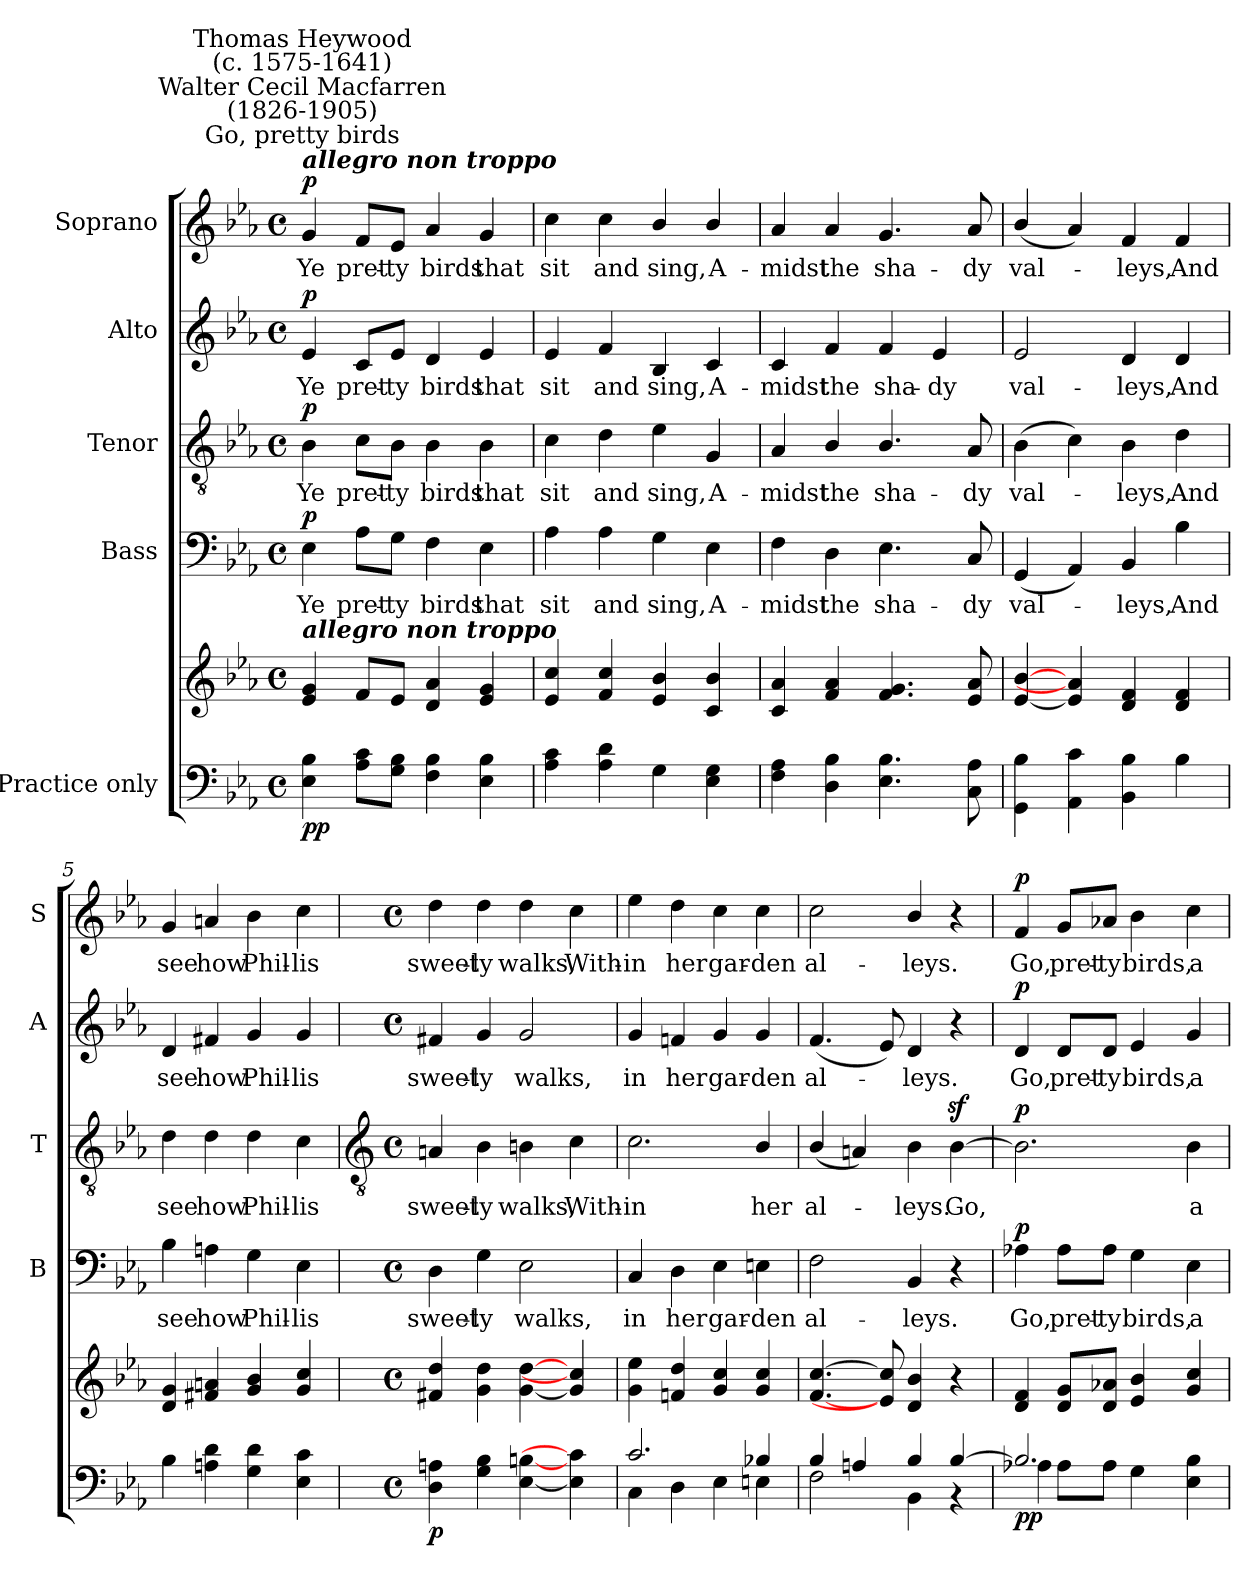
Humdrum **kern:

**kern	**kern	**dynam	**kern	**text	**dynam	**kern	**text	**dynam	**kern	**text	**dynam	**kern	**text	**dynam
*part5	*part5	*part5	*part4	*part4	*part4	*part3	*part3	*part3	*part2	*part2	*part2	*part1	*part1	*part1
*staff6	*staff5	*staff5/6	*staff4	*staff4	*staff4	*staff3	*staff3	*staff3	*staff2	*staff2	*staff2	*staff1	*staff1	*staff1
*I"Practice only	*	*	*I"Bass	*	*	*I"Tenor	*	*	*I"Alto	*	*	*I"Soprano	*	*
*	*	*	*I'B	*	*	*I'T	*	*	*I'A	*	*	*I'S	*	*
*clefF4	*clefG2	*	*clefF4	*	*	*clefGv2	*	*	*clefG2	*	*	*clefG2	*	*
*k[b-e-a-]	*k[b-e-a-]	*	*k[b-e-a-]	*	*	*k[b-e-a-]	*	*	*k[b-e-a-]	*	*	*k[b-e-a-]	*	*
*E-:	*E-:	*	*E-:	*	*	*E-:	*	*	*E-:	*	*	*E-:	*	*
*M4/4	*M4/4	*	*M4/4	*	*	*M4/4	*	*	*M4/4	*	*	*M4/4	*	*
*met(c)	*met(c)	*	*met(c)	*	*	*met(c)	*	*	*met(c)	*	*	*met(c)	*	*
*MM132	*MM132	*	*MM132	*	*	*MM132	*	*	*MM132	*	*	*MM132	*	*
=1	=1	=1	=1	=1	=1	=1	=1	=1	=1	=1	=1	=1	=1	=1
!	!	!	!	!	!	!	!	!	!	!	!	!LO:TX:a:Bi:t=allegro non troppo	!	!
!	!	!	!	!	!	!	!	!	!	!	!	!LO:TX:a:cj:t=Go, pretty birds	!	!
!	!	!	!	!	!	!	!	!	!	!	!	!LO:TX:a:cj:t=Walter Cecil Macfarren\n(1826-1905)	!	!
!	!	!	!	!	!	!	!	!	!	!	!	!LO:TX:a:cj:t=Thomas Heywood\n(c. 1575-1641)	!	!
!	!LO:TX:a:Bi:t=allegro non troppo	!	!	!	!	!	!	!	!	!	!	!	!	!
!	!	!LO:DY:b=2	!	!LO:LY:b	!	!	!LO:LY:b	!	!	!LO:LY:b	!	!	!LO:LY:b	!
!	!	!LO:DY:n=1:b	!	!	!LO:DY:b	!	!	!LO:DY:b	!	!	!LO:DY:b	!	!	!LO:DY:b
4E- 4B-	4e-/ 4g/	p p	4E-	Ye	p	4B-	Ye	p	4e-	Ye	p	4g/	Ye	p
!	!	!	!	!LO:LY:b	!	!	!LO:LY:b	!	!	!LO:LY:b	!	!	!LO:LY:b	!
8A- 8cL	8fL	.	8A-\L	pret-	.	8c\L	pret-	.	8c/L	pret-	.	8f/L	pret-	.
!	!	!	!	!LO:LY:b	!	!	!LO:LY:b	!	!	!LO:LY:b	!	!	!LO:LY:b	!
8G 8B-J	8e-J	.	8G\J	-ty	.	8B-\J	-ty	.	8e-/J	-ty	.	8e-/J	-ty	.
!	!	!	!	!LO:LY:b	!	!	!LO:LY:b	!	!	!LO:LY:b	!	!	!LO:LY:b	!
4F 4B-	4d 4a-	.	4F	birds	.	4B-	birds	.	4d	birds	.	4a-	birds	.
!	!	!	!	!LO:LY:b	!	!	!LO:LY:b	!	!	!LO:LY:b	!	!	!LO:LY:b	!
4E- 4B-	4e- 4g	.	4E-	that	.	4B-	that	.	4e-	that	.	4g	that	.
=2	=2	=2	=2	=2	=2	=2	=2	=2	=2	=2	=2	=2	=2	=2
!	!	!	!	!LO:LY:b	!	!	!LO:LY:b	!	!	!LO:LY:b	!	!	!LO:LY:b	!
4A- 4c	4e- 4cc	.	4A-	sit	.	4c	sit	.	4e-	sit	.	4cc	sit	.
!	!	!	!	!LO:LY:b	!	!	!LO:LY:b	!	!	!LO:LY:b	!	!	!LO:LY:b	!
4A- 4d	4f 4cc	.	4A-	and	.	4d	and	.	4f	and	.	4cc	and	.
!	!	!	!	!LO:LY:b	!	!	!LO:LY:b	!	!	!LO:LY:b	!	!	!LO:LY:b	!
4G	4e-/ 4b-/	.	4G	sing,	.	4e-	sing,	.	4B-	sing,	.	4b-/	sing,	.
!	!	!	!	!LO:LY:b	!	!	!LO:LY:b	!	!	!LO:LY:b	!	!	!LO:LY:b	!
4E- 4G	4c/ 4b-/	.	4E-	A-	.	4G	A-	.	4c	A-	.	4b-/	A-	.
=3	=3	=3	=3	=3	=3	=3	=3	=3	=3	=3	=3	=3	=3	=3
!	!	!	!	!LO:LY:b	!	!	!LO:LY:b	!	!	!LO:LY:b	!	!	!LO:LY:b	!
4F 4A-	4c 4a-	.	4F	-midst	.	4A-	-midst	.	4c	-midst	.	4a-	-midst	.
!	!	!	!	!LO:LY:b	!	!	!LO:LY:b	!	!	!LO:LY:b	!	!	!LO:LY:b	!
4D 4B-	4f 4a-	.	4D	the	.	4B-/	the	.	4f	the	.	4a-	the	.
!	!	!	!	!LO:LY:b	!	!	!LO:LY:b	!	!	!LO:LY:b	!	!	!LO:LY:b	!
4.E- 4.B-	4.f 4.g	.	4.E-	sha-	.	4.B-/	sha-	.	4f	sha-	.	4.g	sha-	.
!	!	!	!	!	!	!	!	!	!	!LO:LY:b	!	!	!	!
.	.	.	.	.	.	.	.	.	4e-	-dy	.	.	.	.
!	!	!	!	!LO:LY:b	!	!	!LO:LY:b	!	!	!	!	!	!LO:LY:b	!
8C 8A-	8e- 8a-	.	8C	-dy	.	8A-	-dy	.	.	.	.	8a-	-dy	.
=4	=4	=4	=4	=4	=4	=4	=4	=4	=4	=4	=4	=4	=4	=4
!	!	!	!	!LO:LY:b	!	!	!LO:LY:b	!	!	!LO:LY:b	!	!	!LO:LY:b	!
4GG 4B-	[4e-/ [4b-/	.	(<4GG	val-	.	(>4B-	val-	.	2e-	val-	.	(<4b-/	val-	.
4AA- 4c	4e-] 4a-]	.	4AA-)	.	.	4c)	.	.	.	.	.	4a-)	.	.
!	!	!	!	!LO:LY:b	!	!	!LO:LY:b	!	!	!LO:LY:b	!	!	!LO:LY:b	!
4BB- 4B-	4d 4f	.	4BB-	leys,	.	4B-	leys,	.	4d	-leys,	.	4f	leys,	.
!	!	!	!	!LO:LY:b	!	!	!LO:LY:b	!	!	!LO:LY:b	!	!	!LO:LY:b	!
4B-	4d 4f	.	4B-	And	.	4d	And	.	4d	And	.	4f	And	.
=5	=5	=5	=5	=5	=5	=5	=5	=5	=5	=5	=5	=5	=5	=5
!	!	!	!	!LO:LY:b	!	!	!LO:LY:b	!	!	!LO:LY:b	!	!	!LO:LY:b	!
4B-	4d 4g	.	4B-	see	.	4d	see	.	4d	see	.	4g	see	.
!	!	!	!	!LO:LY:b	!	!	!LO:LY:b	!	!	!LO:LY:b	!	!	!LO:LY:b	!
4An 4d	4f#X 4an	.	4An	how	.	4d	how	.	4f#X	how	.	4an	how	.
!	!	!	!	!LO:LY:b	!	!	!LO:LY:b	!	!	!LO:LY:b	!	!	!LO:LY:b	!
4G 4d	4g 4b-	.	4G	Phil-	.	4d	Phil-	.	4g	Phil-	.	4b-	Phil-	.
!	!	!	!	!LO:LY:b	!	!	!LO:LY:b	!	!	!LO:LY:b	!	!	!LO:LY:b	!
4E- 4c	4g 4cc	.	4E-	-lis	.	4c	-lis	.	4g	-lis	.	4cc	-lis	.
!!LO:LB:g=z
=6	=6	=6	=6	=6	=6	=6	=6	=6	=6	=6	=6	=6	=6	=6
*	*	*	*	*	*	*clefGv2	*	*	*	*	*	*	*	*
*M4/4	*M4/4	*	*M4/4	*	*	*M4/4	*	*	*M4/4	*	*	*M4/4	*	*
*met(c)	*met(c)	*	*met(c)	*	*	*met(c)	*	*	*met(c)	*	*	*met(c)	*	*
*^	*	*	*	*	*	*	*	*	*	*	*	*	*	*
!	!	!	!LO:DY:b=2	!	!LO:LY:b	!	!	!LO:LY:b	!	!	!LO:LY:b	!	!	!LO:LY:b	!
1ryy	4D\ 4An\	4f#X 4dd	p	4D	sweet-	.	4An	sweet-	.	4f#X	sweet-	.	4dd	sweet-	.
!	!	!	!	!	!LO:LY:b	!	!	!LO:LY:b	!	!	!LO:LY:b	!	!	!LO:LY:b	!
.	4G\ 4B-\	4g 4dd	.	4G	-ly	.	4B-	-ly	.	4g	-ly	.	4dd	-ly	.
!	!	!	!	!	!LO:LY:b	!	!	!LO:LY:b	!	!	!LO:LY:b	!	!	!LO:LY:b	!
.	[4E-\ [4Bn\	[4g [4dd	.	2E-	walks,	.	4Bn	walks,	.	2g	walks,	.	4dd	walks,	.
!	!	!	!	!	!	!	!	!LO:LY:b	!	!	!	!	!	!LO:LY:b	!
.	4E-\] 4c\]	4g] 4cc]	.	.	.	.	4c	With-	.	.	.	.	4cc	With-	.
=7	=7	=7	=7	=7	=7	=7	=7	=7	=7	=7	=7	=7	=7	=7	=7
!	!	!	!	!	!LO:LY:b	!	!	!LO:LY:b	!	!	!LO:LY:b	!	!	!LO:LY:b	!
2.c/	4C\	4g 4ee-	.	4C	in	.	2.c	-in	.	4g	in	.	4ee-	-in	.
!	!	!	!	!	!LO:LY:b	!	!	!	!	!	!LO:LY:b	!	!	!LO:LY:b	!
.	4D\	4fn 4dd	.	4D	her	.	.	.	.	4fn	her	.	4dd	her	.
!	!	!	!	!	!LO:LY:b	!	!	!	!	!	!LO:LY:b	!	!	!LO:LY:b	!
.	4E-\	4g 4cc	.	4E-	gar-	.	.	.	.	4g	gar-	.	4cc	gar-	.
!	!	!	!	!	!LO:LY:b	!	!	!LO:LY:b	!	!	!LO:LY:b	!	!	!LO:LY:b	!
4B-X/	4En\	4g 4cc	.	4En	-den	.	4B-/	her	.	4g	-den	.	4cc	-den	.
=8	=8	=8	=8	=8	=8	=8	=8	=8	=8	=8	=8	=8	=8	=8	=8
!	!	!	!	!	!LO:LY:b	!	!	!LO:LY:b	!	!	!LO:LY:b	!	!	!LO:LY:b	!
4B-/	2F\	[4.f [4.cc	.	2F	al-	.	(<4B-/	al-	.	(<4.f	al-	.	2cc	al-	.
4An/	.	.	.	.	.	.	4An)	.	.	.	.	.	.	.	.
.	.	8e-] 8cc]	.	.	.	.	.	.	.	8e-)	.	.	.	.	.
!	!	!	!	!	!LO:LY:b	!	!	!LO:LY:b	!	!	!LO:LY:b	!	!	!LO:LY:b	!
4B-/	4BB-\	4d 4b-	.	4BB-	-leys.	.	4B-	leys.	.	4d	leys.	.	4b-/	-leys.	.
!	!	!	!	!	!	!	!	!LO:LY:b	!	!	!	!	!	!	!
[4B-/	4r	4r	.	4r	.	.	[4B-z<	Go,	.	4r	.	.	4r	.	.
=9	=9	=9	=9	=9	=9	=9	=9	=9	=9	=9	=9	=9	=9	=9	=9
!	!	!	!LO:DY:b=2	!	!LO:LY:b	!	!	!	!	!	!LO:LY:b	!	!	!LO:LY:b	!
!	!	!	!LO:DY:n=1:b	!	!	!LO:DY:b	!	!	!LO:DY:b	!	!	!LO:DY:b	!	!	!LO:DY:b
2.B-/]	4A-X\	4d 4f	p p	4A-X	Go,	p	2.B-]	.	p	4d	Go,	p	4f	Go,	p
!	!	!	!	!	!LO:LY:b	!	!	!	!	!	!LO:LY:b	!	!	!LO:LY:b	!
.	8A-\L	8d 8gL	.	8A-\L	pret-	.	.	.	.	8d/L	pret-	.	8g/L	pret-	.
!	!	!	!	!	!LO:LY:b	!	!	!	!	!	!LO:LY:b	!	!	!LO:LY:b	!
.	8A-\J	8d 8a-XJ	.	8A-\J	-ty	.	.	.	.	8d/J	-ty	.	8a-X/J	-ty	.
!	!	!	!	!	!LO:LY:b	!	!	!	!	!	!LO:LY:b	!	!	!LO:LY:b	!
.	4G\	4e- 4b-	.	4G	birds,	.	.	.	.	4e-	birds,	.	4b-	birds,	.
!	!	!	!	!	!LO:LY:b	!	!	!LO:LY:b	!	!	!LO:LY:b	!	!	!LO:LY:b	!
4ryy	4E-\ 4B-\	4g 4cc	.	4E-	a-	.	4B-	a-	.	4g	a-	.	4cc	a-	.
*v	*v	*	*	*	*	*	*	*	*	*	*	*	*	*	*
=	=	=	=	=	=	=	=	=	=	=	=	=	=	=
*-	*-	*-	*-	*-	*-	*-	*-	*-	*-	*-	*-	*-	*-	*-
